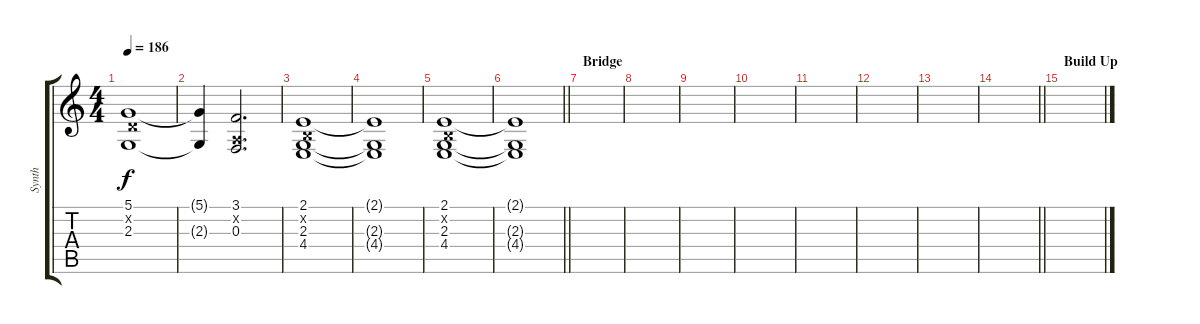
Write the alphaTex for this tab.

\track ("Synth" "Synth") {instrument synthvoice}
\staff {score tabs}
\tuning (D4 A3 F3 C3 G2 C2) {hide}
\ts (4 4)
\tempo 186
\clef g2
\ks c
(5.1 5.2{x} 2.3).1{dy f} |
(5.1{t} 2.3{t}).4 (3.1 0.2{x} 0.3).2{d} |
(2.1 2.2{x} 2.3 4.4).1 |
(2.1{t} 2.3{t} 4.4{t}).1 |
(2.1 2.2{x} 2.3 4.4).1 |
\barLineRight lightlight
(2.1{t} 2.3{t} 4.4{t}).1 |
\section ("" "Bridge")
|
|
|
|
|
|
|
\barLineRight lightlight
|
\section ("" "Build Up")
